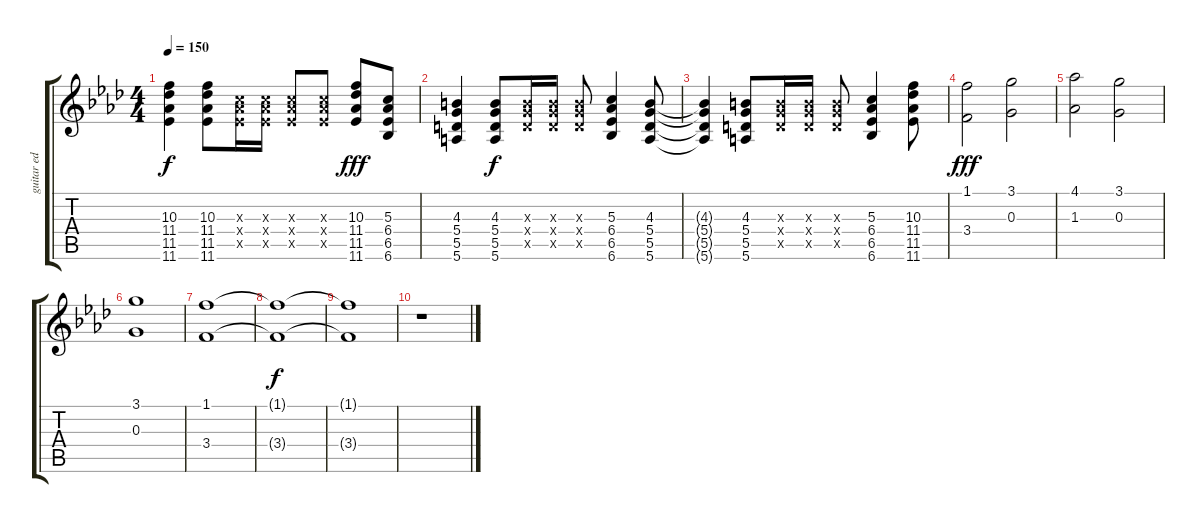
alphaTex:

\track ("guitar ed" "guitar ed") {instrument electricguitarjazz}
\staff {score tabs}
\tuning (E4 B3 G3 D3 A2 E2) {hide}
\ts (4 4)
\tempo 150
\clef g2
\ks ab
(10.3{t} 11.4{t} 11.5{t} 11.6{t}).4{dy f} (10.3 11.4 11.5 11.6).8 (5.3{x} 6.4{x} 6.5{x}).16 (5.3{x} 6.4{x} 6.5{x}).16 (5.3{x} 6.4{x} 6.5{x}).8 (5.3{x} 6.4{x} 6.5{x}).8 (10.3 11.4 11.5 11.6).8{dy fff} (5.3 6.4 6.5 6.6).8 |
(4.3 5.4 5.5 5.6).4 (4.3 5.4 5.5 5.6).8{dy f} (4.3{x} 5.4{x} 5.5{x}).16 (4.3{x} 5.4{x} 5.5{x}).16 (4.3{x} 5.4{x} 5.5{x}).8 (5.3 6.4 6.5 6.6).4 (4.3 5.4 5.5 5.6).8 |
(4.3{t} 5.4{t} 5.5{t} 5.6{t}).4 (4.3 5.4 5.5 5.6).8 (4.3{x} 5.4{x} 5.5{x}).16 (4.3{x} 5.4{x} 5.5{x}).16 (4.3{x} 5.4{x} 5.5{x}).8 (5.3 6.4 6.5 6.6).4 (10.3 11.4 11.5 11.6).8 |
(1.1 3.4).2{dy fff volume 16} (3.1 0.3).2 |
(4.1 1.3).2 (3.1 0.3).2 |
(3.1 0.3).1 |
(1.1 3.4).1 |
(1.1{t} 3.4{t}).1{dy f} |
(1.1{t} 3.4{t}).1 |
r.1
